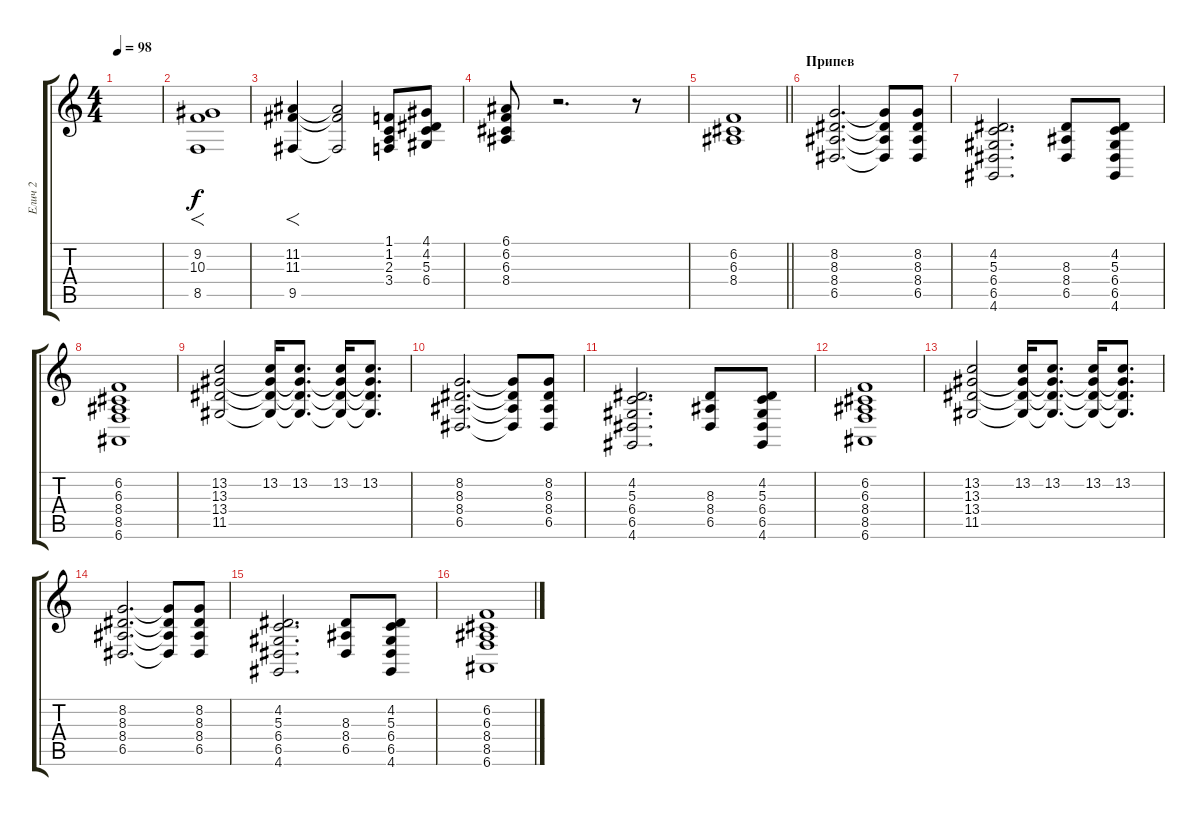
\track ("Елич 2" "Елич 2") {instrument brasssection}
\staff {score tabs}
\tuning (E4 B3 G3 D3 A2 E2) {hide}
\ts (4 4)
\tempo 98
\clef g2
\ks c
|
(9.2 10.3 8.5).1{f} |
(11.2 11.3 9.5).4{f} (11.2{t} 11.3{t} 9.5{t}).2 (1.1 1.2 2.3 3.4).8 (4.1 4.2 5.3 6.4).8 |
(6.1 6.2 6.3 8.4).8 r.2{d} r.8 |
\barLineRight lightlight
(6.2 6.3 8.4).1 |
\section ("" "Припев")
(8.2 8.3 8.4 6.5).2{d} (8.2{t} 8.3{t} 8.4{t} 6.5{t}).8 (8.2 8.3 8.4 6.5).8 |
(4.2 5.3 6.4 6.5 4.6).2{d} (8.3 8.4 6.5).8 (4.2 5.3 6.4 6.5 4.6).8 |
(6.2 6.3 8.4 8.5 6.6).1 |
(13.2 13.3 13.4 11.5).2 (13.2 13.3{t} 13.4{t} 11.5{t}).16 (13.2 13.3{t} 13.4{t} 11.5{t}).8{d} (13.2 13.3{t} 13.4{t} 11.5{t}).16 (13.2 13.3{t} 13.4{t} 11.5{t}).8{d} |
(8.2 8.3 8.4 6.5).2{d} (8.2{t} 8.3{t} 8.4{t} 6.5{t}).8 (8.2 8.3 8.4 6.5).8 |
(4.2 5.3 6.4 6.5 4.6).2{d} (8.3 8.4 6.5).8 (4.2 5.3 6.4 6.5 4.6).8 |
(6.2 6.3 8.4 8.5 6.6).1 |
(13.2 13.3 13.4 11.5).2 (13.2 13.3{t} 13.4{t} 11.5{t}).16 (13.2 13.3{t} 13.4{t} 11.5{t}).8{d} (13.2 13.3{t} 13.4{t} 11.5{t}).16 (13.2 13.3{t} 13.4{t} 11.5{t}).8{d} |
(8.2 8.3 8.4 6.5).2{d} (8.2{t} 8.3{t} 8.4{t} 6.5{t}).8 (8.2 8.3 8.4 6.5).8 |
(4.2 5.3 6.4 6.5 4.6).2{d} (8.3 8.4 6.5).8 (4.2 5.3 6.4 6.5 4.6).8 |
(6.2 6.3 8.4 8.5 6.6).1
